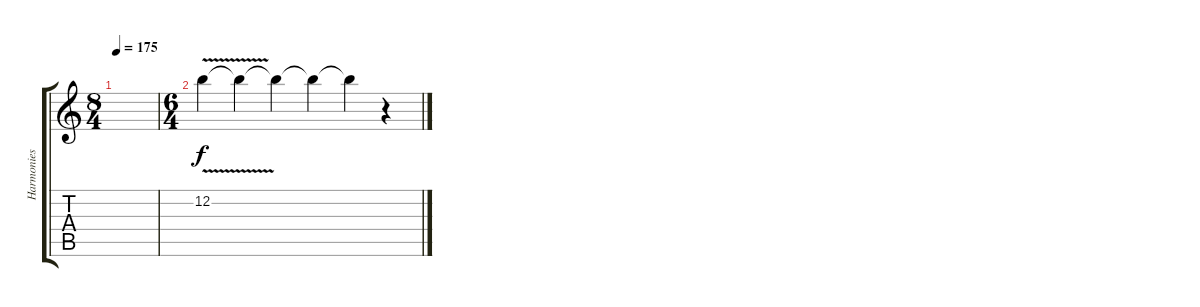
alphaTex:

\track ("Harmonies" "Harmonies") {instrument distortionguitar}
\staff {score tabs}
\tuning (E4 B3 G3 D3 A2 D2) {hide}
\ts (8 4)
\tempo 175
\clef g2
\ks c
|
\ts (6 4)
12.2{v}.4 12.2{t}.4 12.2{t}.4 12.2{t}.4 12.2{t}.4 r.4
